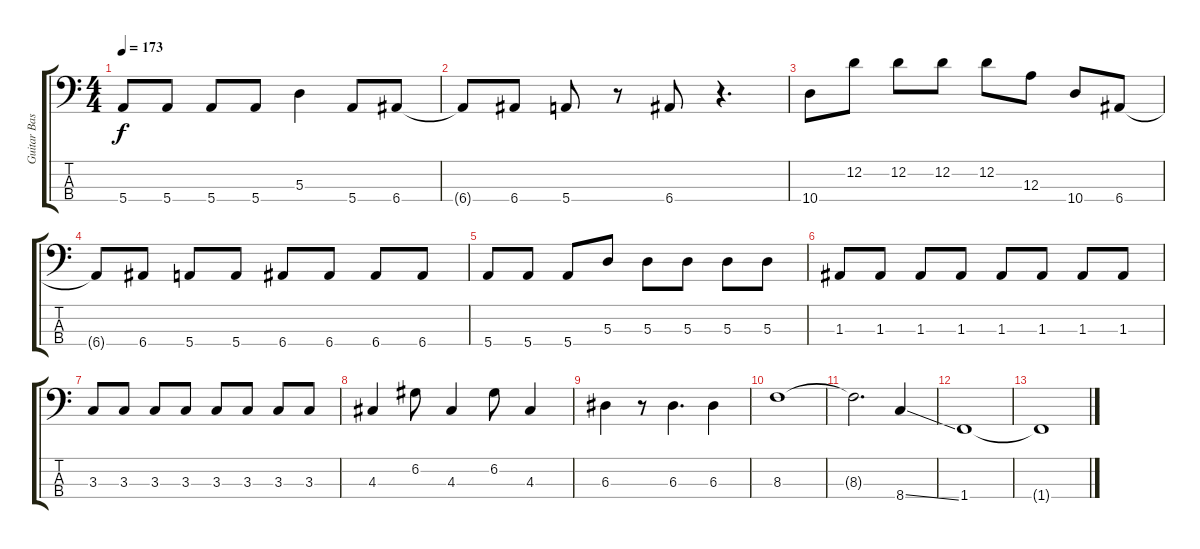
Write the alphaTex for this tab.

\track ("Guitar Bass" "Guitar Bas") {instrument electricbassfinger}
\staff {score tabs}
\tuning (G2 D2 A1 E1) {hide}
\ts (4 4)
\tempo 173
\clef f4
\ks c
5.4{t}.8{dy f} 5.4.8 5.4.8 5.4.8 5.3.4 5.4.8 6.4.8 |
6.4{t}.8 6.4.8 5.4.8 r.8 6.4.8 r.4{d} |
10.4.8 12.2.8 12.2.8 12.2.8 12.2.8 12.3.8 10.4.8 6.4.8 |
6.4{t}.8 6.4.8 5.4.8 5.4.8 6.4.8 6.4.8 6.4.8 6.4.8 |
5.4.8 5.4.8 5.4.8 5.3.8 5.3.8 5.3.8 5.3.8 5.3.8 |
1.3.8 1.3.8 1.3.8 1.3.8 1.3.8 1.3.8 1.3.8 1.3.8 |
3.3.8 3.3.8 3.3.8 3.3.8 3.3.8 3.3.8 3.3.8 3.3.8 |
4.3.4 6.2.8 4.3.4 6.2.8 4.3.4 |
6.3.4 r.8 6.3.4{d} 6.3.4 |
8.3.1 |
8.3{t}.2{d} 8.4{ss}.4 |
1.4.1 |
1.4{t}.1
